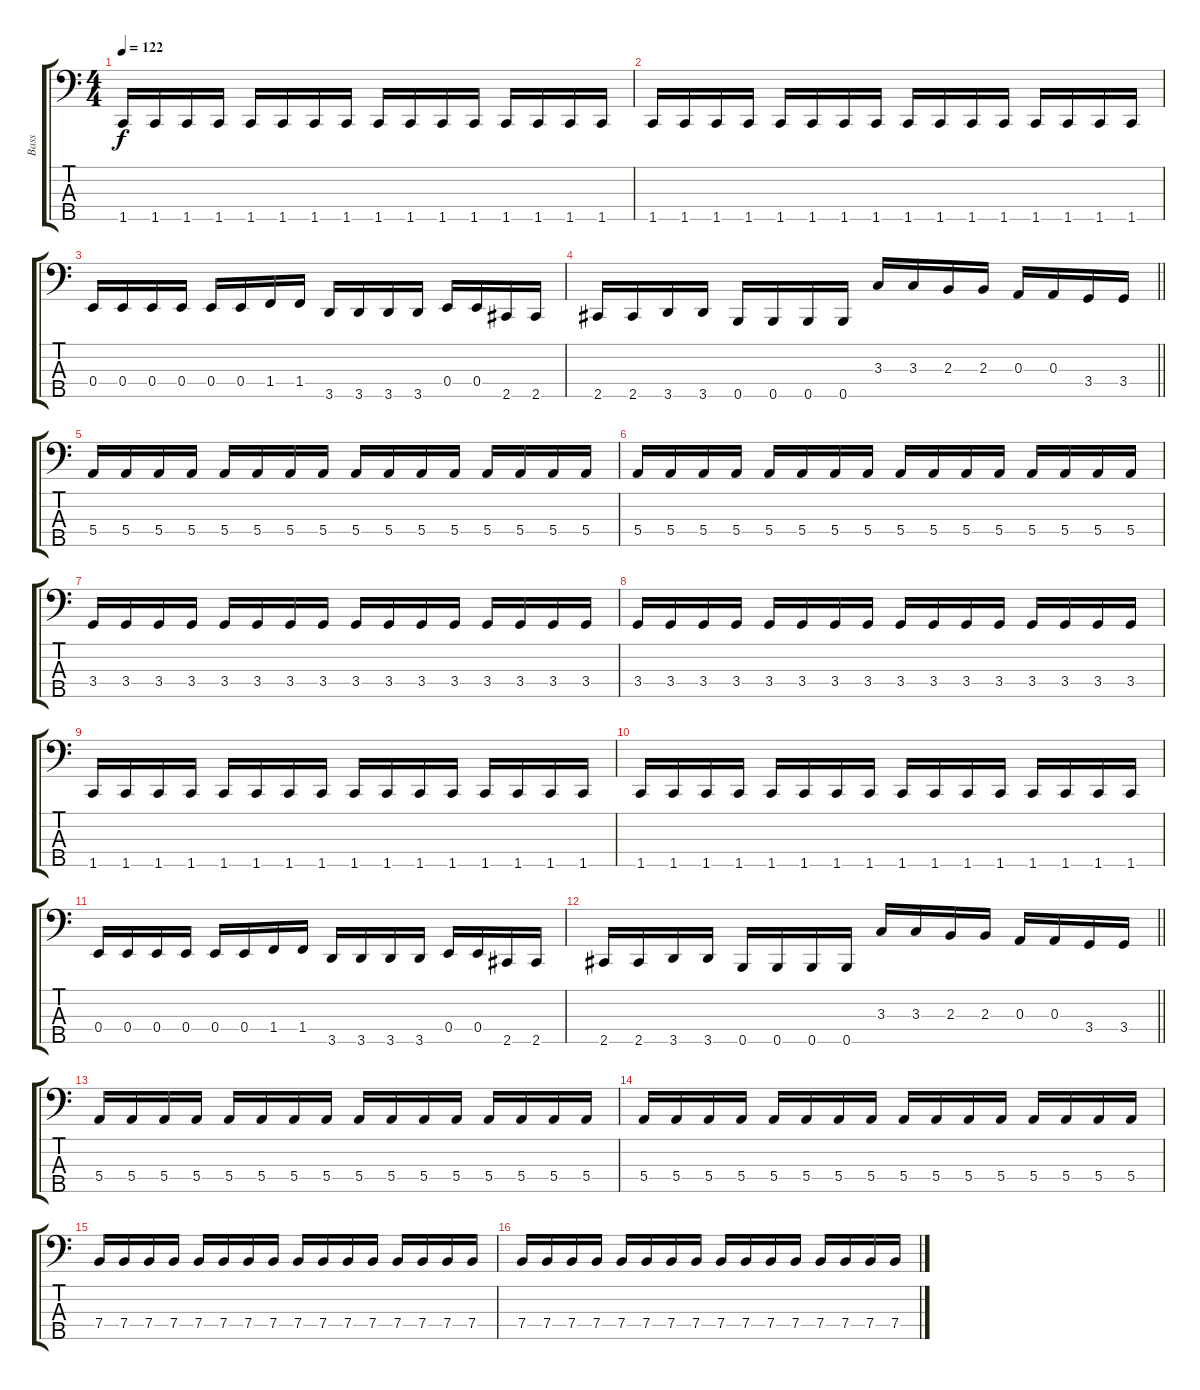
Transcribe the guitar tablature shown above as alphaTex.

\track ("Bass" "Bass") {instrument electricbassfinger}
\staff {score tabs}
\tuning (G2 D2 A1 E1 B0) {hide}
\ts (4 4)
\tempo 122
\clef f4
\ks c
1.5.16{dy f} 1.5.16 1.5.16 1.5.16 1.5.16 1.5.16 1.5.16 1.5.16 1.5.16 1.5.16 1.5.16 1.5.16 1.5.16 1.5.16 1.5.16 1.5.16 |
1.5.16 1.5.16 1.5.16 1.5.16 1.5.16 1.5.16 1.5.16 1.5.16 1.5.16 1.5.16 1.5.16 1.5.16 1.5.16 1.5.16 1.5.16 1.5.16 |
0.4.16 0.4.16 0.4.16 0.4.16 0.4.16 0.4.16 1.4.16 1.4.16 3.5.16 3.5.16 3.5.16 3.5.16 0.4.16 0.4.16 2.5.16 2.5.16 |
\barLineRight lightlight
2.5.16 2.5.16 3.5.16 3.5.16 0.5.16 0.5.16 0.5.16 0.5.16 3.3.16 3.3.16 2.3.16 2.3.16 0.3.16 0.3.16 3.4.16 3.4.16 |
\section ("" "")
5.4.16 5.4.16 5.4.16 5.4.16 5.4.16 5.4.16 5.4.16 5.4.16 5.4.16 5.4.16 5.4.16 5.4.16 5.4.16 5.4.16 5.4.16 5.4.16 |
5.4.16 5.4.16 5.4.16 5.4.16 5.4.16 5.4.16 5.4.16 5.4.16 5.4.16 5.4.16 5.4.16 5.4.16 5.4.16 5.4.16 5.4.16 5.4.16 |
3.4.16 3.4.16 3.4.16 3.4.16 3.4.16 3.4.16 3.4.16 3.4.16 3.4.16 3.4.16 3.4.16 3.4.16 3.4.16 3.4.16 3.4.16 3.4.16 |
3.4.16 3.4.16 3.4.16 3.4.16 3.4.16 3.4.16 3.4.16 3.4.16 3.4.16 3.4.16 3.4.16 3.4.16 3.4.16 3.4.16 3.4.16 3.4.16 |
1.5.16 1.5.16 1.5.16 1.5.16 1.5.16 1.5.16 1.5.16 1.5.16 1.5.16 1.5.16 1.5.16 1.5.16 1.5.16 1.5.16 1.5.16 1.5.16 |
1.5.16 1.5.16 1.5.16 1.5.16 1.5.16 1.5.16 1.5.16 1.5.16 1.5.16 1.5.16 1.5.16 1.5.16 1.5.16 1.5.16 1.5.16 1.5.16 |
0.4.16 0.4.16 0.4.16 0.4.16 0.4.16 0.4.16 1.4.16 1.4.16 3.5.16 3.5.16 3.5.16 3.5.16 0.4.16 0.4.16 2.5.16 2.5.16 |
\barLineRight lightlight
2.5.16 2.5.16 3.5.16 3.5.16 0.5.16 0.5.16 0.5.16 0.5.16 3.3.16 3.3.16 2.3.16 2.3.16 0.3.16 0.3.16 3.4.16 3.4.16 |
\section ("" "")
5.4.16 5.4.16 5.4.16 5.4.16 5.4.16 5.4.16 5.4.16 5.4.16 5.4.16 5.4.16 5.4.16 5.4.16 5.4.16 5.4.16 5.4.16 5.4.16 |
5.4.16 5.4.16 5.4.16 5.4.16 5.4.16 5.4.16 5.4.16 5.4.16 5.4.16 5.4.16 5.4.16 5.4.16 5.4.16 5.4.16 5.4.16 5.4.16 |
7.4.16 7.4.16 7.4.16 7.4.16 7.4.16 7.4.16 7.4.16 7.4.16 7.4.16 7.4.16 7.4.16 7.4.16 7.4.16 7.4.16 7.4.16 7.4.16 |
7.4.16 7.4.16 7.4.16 7.4.16 7.4.16 7.4.16 7.4.16 7.4.16 7.4.16 7.4.16 7.4.16 7.4.16 7.4.16 7.4.16 7.4.16 7.4.16
